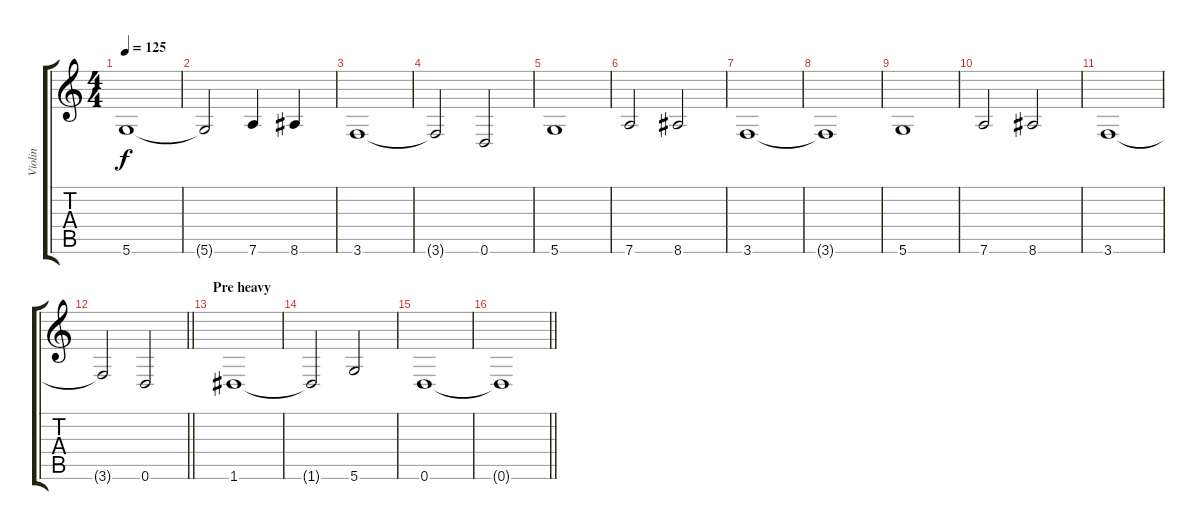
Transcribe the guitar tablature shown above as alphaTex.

\track ("Violin" "Violin") {instrument contrabass}
\staff {score tabs}
\tuning (D4 A3 F3 C3 G2 D2) {hide}
\ts (4 4)
\tempo 125
\clef g2
\ks c
5.6.1{dy f} |
5.6{t}.2 7.6.4 8.6.4 |
3.6.1 |
3.6{t}.2 0.6.2 |
5.6.1 |
7.6.2 8.6.2 |
3.6.1 |
3.6{t}.1 |
5.6.1 |
7.6.2 8.6.2 |
3.6.1 |
\barLineRight lightlight
3.6{t}.2 0.6.2 |
\section ("" "Pre heavy")
1.6.1 |
1.6{t}.2 5.6.2 |
0.6.1 |
\barLineRight lightlight
0.6{t}.1
